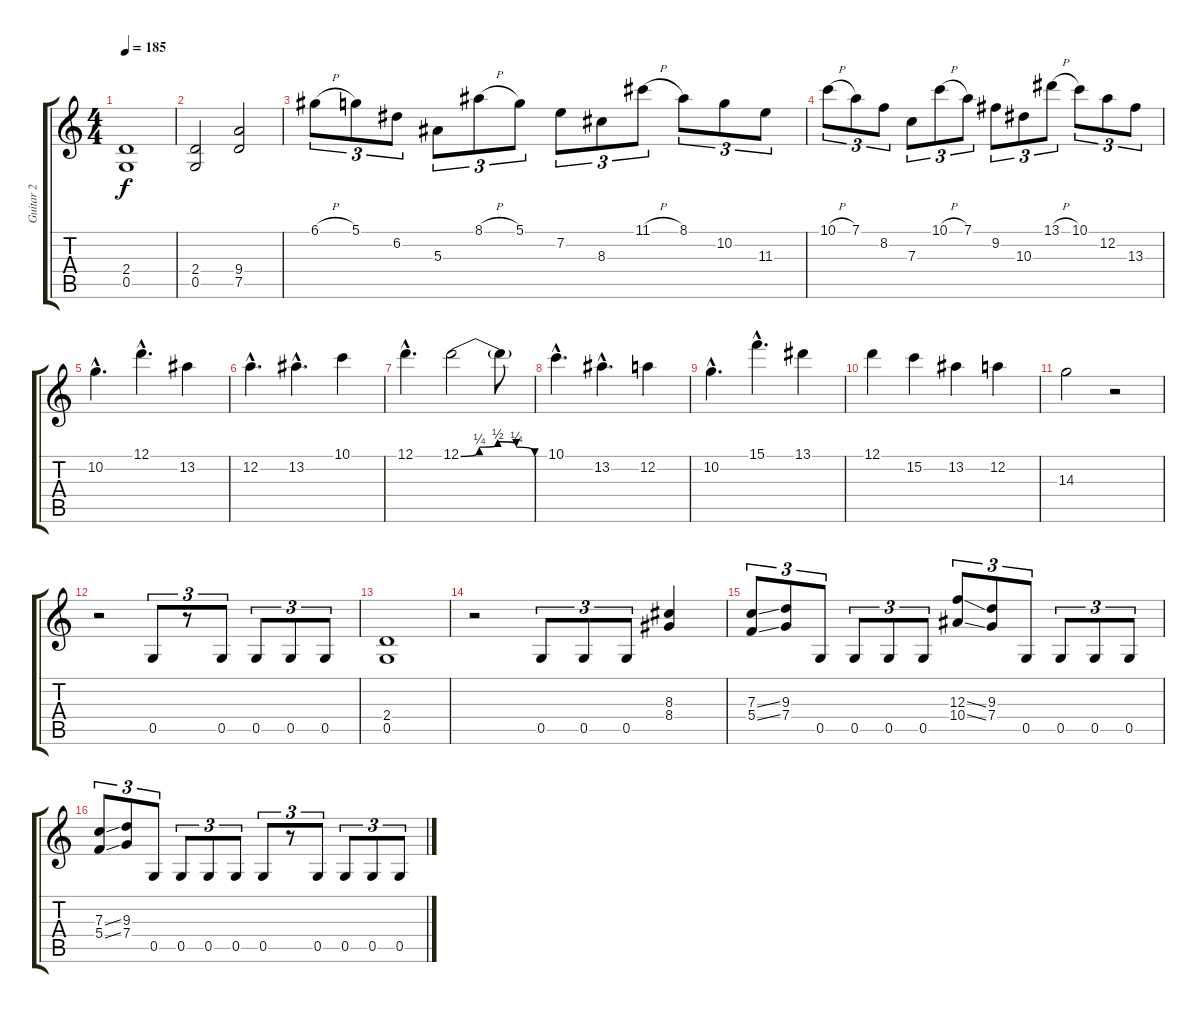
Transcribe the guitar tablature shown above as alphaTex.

\track ("Guitar 2" "Guitar 2") {instrument acousticguitarnylon}
\staff {score tabs}
\tuning (D4 A3 F3 C3 G2 D2) {hide}
\ts (4 4)
\tempo 185
\clef g2
\ks c
(2.4 0.5).1{dy f} |
(2.4 0.5).2 (9.4 7.5).2 |
6.1{h}.8{tu (3 2)} 5.1.8{tu (3 2)} 6.2.8{tu (3 2)} 5.3.8{tu (3 2)} 8.1{h}.8{tu (3 2)} 5.1.8{tu (3 2)} 7.2.8{tu (3 2)} 8.3.8{tu (3 2)} 11.1{h}.8{tu (3 2)} 8.1.8{tu (3 2)} 10.2.8{tu (3 2)} 11.3.8{tu (3 2)} |
10.1{h}.8{tu (3 2)} 7.1.8{tu (3 2)} 8.2.8{tu (3 2)} 7.3.8{tu (3 2)} 10.1{h}.8{tu (3 2)} 7.1.8{tu (3 2)} 9.2.8{tu (3 2)} 10.3.8{tu (3 2)} 13.1{h}.8{tu (3 2)} 10.1.8{tu (3 2)} 12.2.8{tu (3 2)} 13.3.8{tu (3 2)} |
10.2{hac}.4{d} 12.1{hac}.4{d} 13.2.4 |
12.2{hac}.4{d} 13.2{hac}.4{d} 10.1.4 |
12.1{hac}.4{d} 12.1{be (custom 0 0 15 1 30 2 45 1 60 0)}.2 12.1{t}.8 |
10.1{hac}.4{d} 13.2{hac}.4{d} 12.2.4 |
10.2{hac}.4{d} 15.1{hac}.4{d} 13.1.4 |
12.1.4 15.2.4 13.2.4 12.2.4 |
14.3.2 r.2 |
r.2 0.5.8{tu (3 2)} r.8{tu (3 2)} 0.5.8{tu (3 2)} 0.5.8{tu (3 2)} 0.5.8{tu (3 2)} 0.5.8{tu (3 2)} |
(2.4 0.5).1 |
r.2 0.5.8{tu (3 2)} 0.5.8{tu (3 2)} 0.5.8{tu (3 2)} (8.3 8.4).4 |
(7.3{ss} 5.4{ss}).8{tu (3 2)} (9.3 7.4).8{tu (3 2)} 0.5.8{tu (3 2)} 0.5.8{tu (3 2)} 0.5.8{tu (3 2)} 0.5.8{tu (3 2)} (12.3{ss} 10.4{ss}).8{tu (3 2)} (9.3 7.4).8{tu (3 2)} 0.5.8{tu (3 2)} 0.5.8{tu (3 2)} 0.5.8{tu (3 2)} 0.5.8{tu (3 2)} |
(7.3{ss} 5.4{ss}).8{tu (3 2)} (9.3 7.4).8{tu (3 2)} 0.5.8{tu (3 2)} 0.5.8{tu (3 2)} 0.5.8{tu (3 2)} 0.5.8{tu (3 2)} 0.5.8{tu (3 2)} r.8{tu (3 2)} 0.5.8{tu (3 2)} 0.5.8{tu (3 2)} 0.5.8{tu (3 2)} 0.5.8{tu (3 2)}
